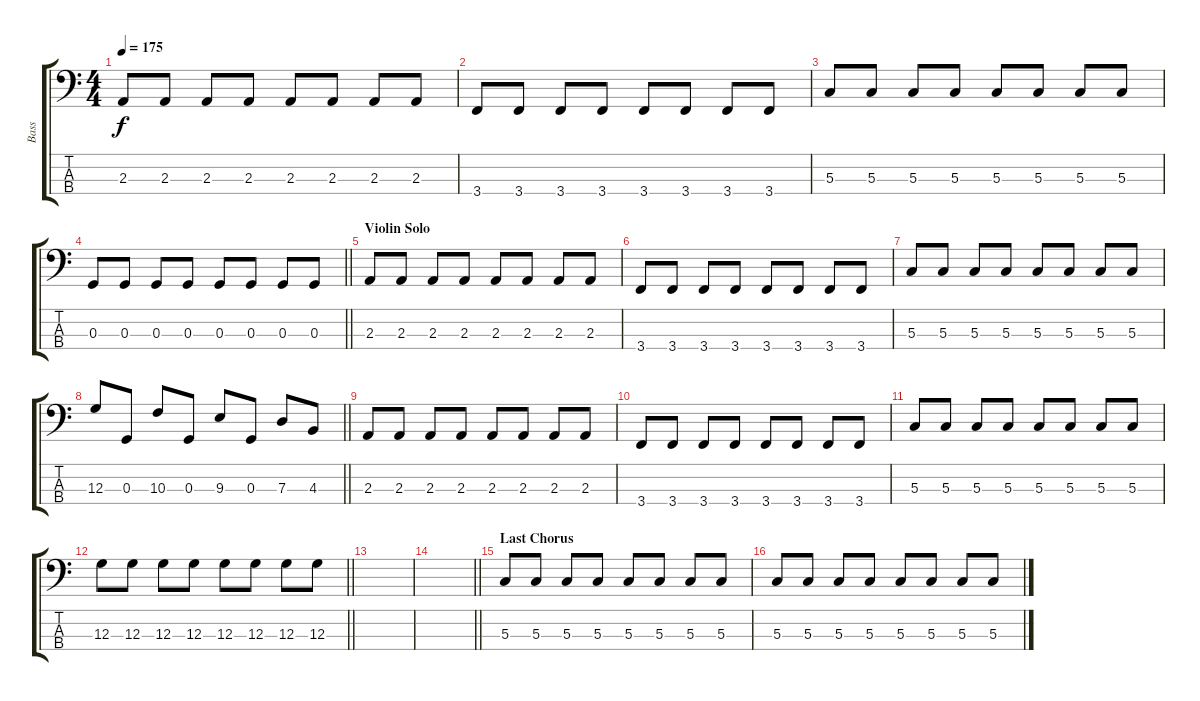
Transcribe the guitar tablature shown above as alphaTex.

\track ("Bass" "Bass") {instrument electricbasspick}
\staff {score tabs}
\tuning (F2 C2 G1 D1) {hide}
\ts (4 4)
\tempo 175
\clef f4
\ks c
2.3.8{dy f} 2.3.8 2.3.8 2.3.8 2.3.8 2.3.8 2.3.8 2.3.8 |
3.4.8 3.4.8 3.4.8 3.4.8 3.4.8 3.4.8 3.4.8 3.4.8 |
5.3.8 5.3.8 5.3.8 5.3.8 5.3.8 5.3.8 5.3.8 5.3.8 |
\barLineRight lightlight
0.3.8 0.3.8 0.3.8 0.3.8 0.3.8 0.3.8 0.3.8 0.3.8 |
\section ("" "Violin Solo")
2.3.8 2.3.8 2.3.8 2.3.8 2.3.8 2.3.8 2.3.8 2.3.8 |
3.4.8 3.4.8 3.4.8 3.4.8 3.4.8 3.4.8 3.4.8 3.4.8 |
5.3.8 5.3.8 5.3.8 5.3.8 5.3.8 5.3.8 5.3.8 5.3.8 |
\barLineRight lightlight
12.3.8 0.3.8 10.3.8 0.3.8 9.3.8 0.3.8 7.3.8 4.3.8 |
2.3.8 2.3.8 2.3.8 2.3.8 2.3.8 2.3.8 2.3.8 2.3.8 |
3.4.8 3.4.8 3.4.8 3.4.8 3.4.8 3.4.8 3.4.8 3.4.8 |
5.3.8 5.3.8 5.3.8 5.3.8 5.3.8 5.3.8 5.3.8 5.3.8 |
\barLineRight lightlight
12.3.8 12.3.8 12.3.8 12.3.8 12.3.8 12.3.8 12.3.8 12.3.8 |
|
\barLineRight lightlight
|
\section ("" "Last Chorus")
5.3.8 5.3.8 5.3.8 5.3.8 5.3.8 5.3.8 5.3.8 5.3.8 |
5.3.8 5.3.8 5.3.8 5.3.8 5.3.8 5.3.8 5.3.8 5.3.8
